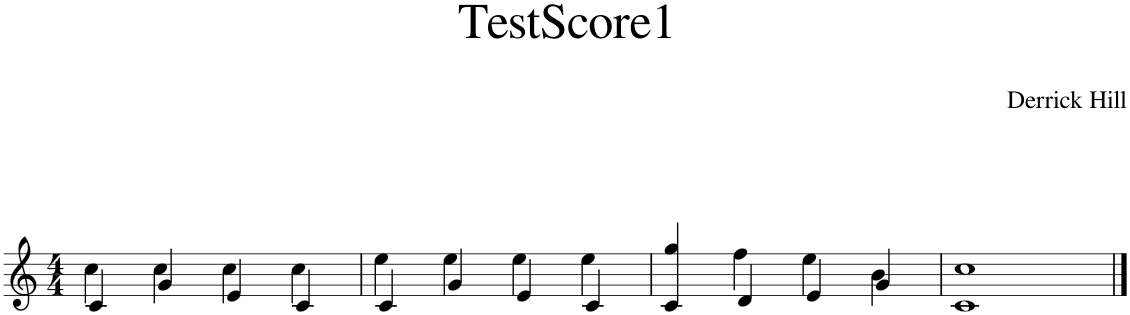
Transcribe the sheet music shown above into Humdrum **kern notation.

**kern
*part1
*staff1
*I"Piano
*I'Pno.
*clefG2
*k[]
*M4/4
=1
*^
4c/	4cc\
4g/	4cc\
4e/	4cc\
4c/	4cc\
=2	=2
4c/	4ee\
4g/	4ee\
4e/	4ee\
4c/	4ee\
=3	=3
4c/ 4gg/	4ryy
4d/	4ff\
4e/	4ee\
4g/	4b\
=4	=4
1c	1cc
*v	*v
==
*-
